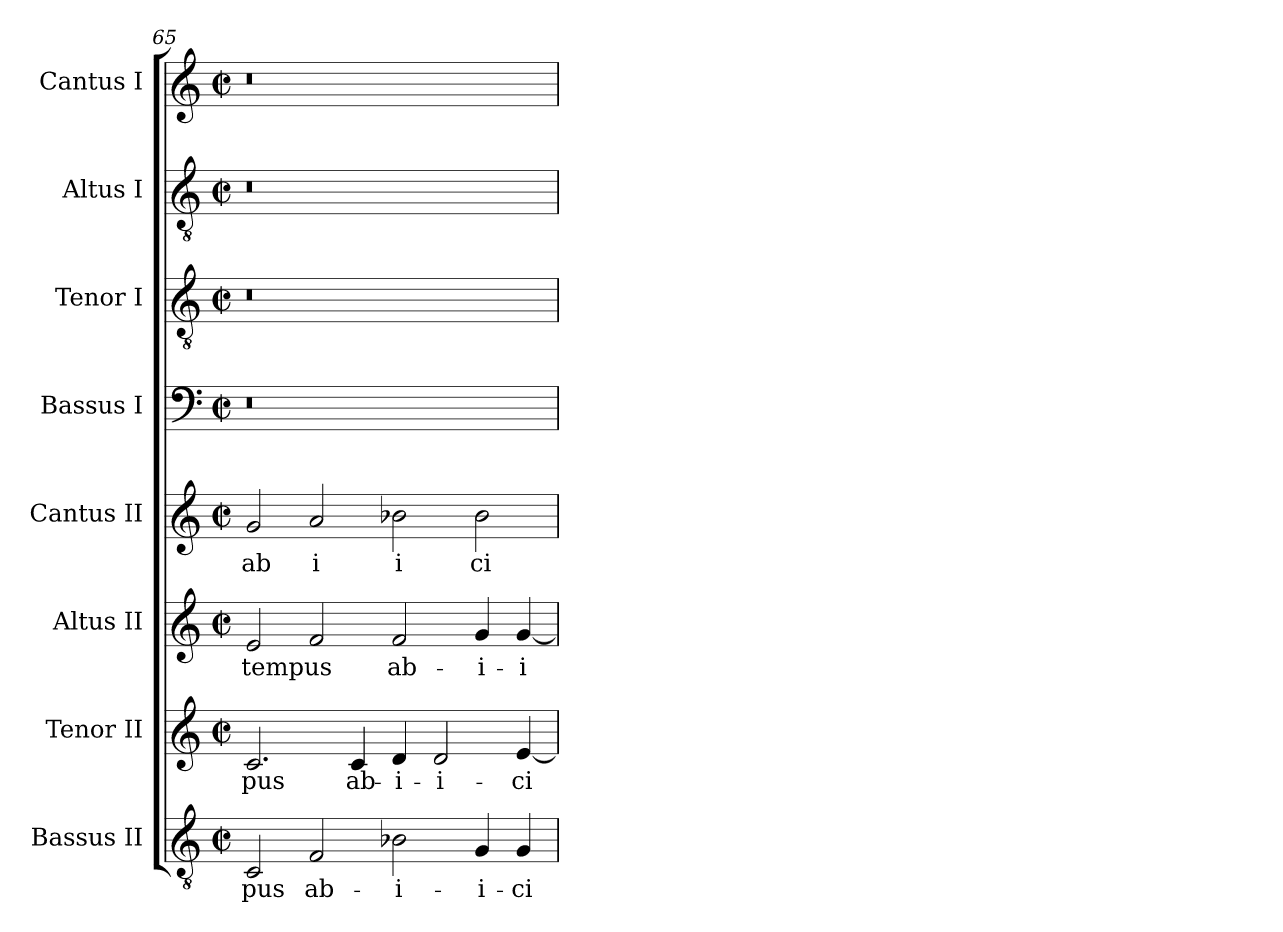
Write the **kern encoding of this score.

**kern	**text	**kern	**text	**kern	**text	**kern	**text	**kern	**kern	**kern	**kern
*part8	*part8	*part7	*part7	*part6	*part6	*part5	*part5	*part4	*part3	*part2	*part1
*staff8	*staff8	*staff7	*staff7	*staff6	*staff6	*staff5	*staff5	*staff4	*staff3	*staff2	*staff1
*I"Bassus II	*	*I"Tenor II	*	*I"Altus II	*	*I"Cantus II	*	*I"Bassus I	*I"Tenor I	*I"Altus I	*I"Cantus I
*clefGv2	*	*clefG2	*	*clefG2	*	*clefG2	*	*clefF4	*clefGv2	*clefGv2	*clefG2
*	*	*	*	*	*	*k[]	*	*	*	*	*
*	*	*	*	*	*	*C:	*	*	*	*	*
*M2/2	*	*M2/2	*	*M2/2	*	*M2/2	*	*M2/2	*M2/2	*M2/2	*M2/2
*met(c|)	*	*met(c|)	*	*met(c|)	*	*met(c|)	*	*met(c|)	*met(c|)	*met(c|)	*met(c|)
=65	=65	=65	=65	=65	=65	=65	=65	=65	=65	=65	=65
!	!LO:LY:b:cj	!	!LO:LY:b:cj	!	!LO:LY:b:cj	!	!LO:LY:b:cj	!	!	!	!
2C/	-pus	2.c/	-pus	2e/	tempus	2g/	ab	0r	0r	0r	0r
!	!LO:LY:b:cj	!	!	!	!	!	!LO:LY:b:cj	!	!	!	!
2F/	ab-	.	.	2f/	.	2a/	i	.	.	.	.
!	!	!	!LO:LY:b:cj	!	!	!	!	!	!	!	!
.	.	4c/	ab-	.	.	.	.	.	.	.	.
!	!LO:LY:b:cj	!	!LO:LY:b:cj	!	!LO:LY:b:cj	!	!LO:LY:b:cj	!	!	!	!
2B-\	-i-	4d/	-i-	2f/	ab-	2b-X\	i	.	.	.	.
!	!	!	!LO:LY:b:cj	!	!	!	!	!	!	!	!
.	.	2d/	-i-	.	.	.	.	.	.	.	.
!	!LO:LY:b:cj	!	!	!	!LO:LY:b:cj	!	!LO:LY:b:cj	!	!	!	!
4G/	-i-	.	.	4g/	-i-	2b-\	ci	.	.	.	.
!	!LO:LY:b:cj	!	!LO:LY:b:cj	!	!LO:LY:b:rj	!	!	!	!	!	!
4G/	-ci-	[<4e/	-ci-	[<4g/	-i-	.	.	.	.	.	.
=	=	=	=	=	=	=	=	=	=	=	=
*-	*-	*-	*-	*-	*-	*-	*-	*-	*-	*-	*-
